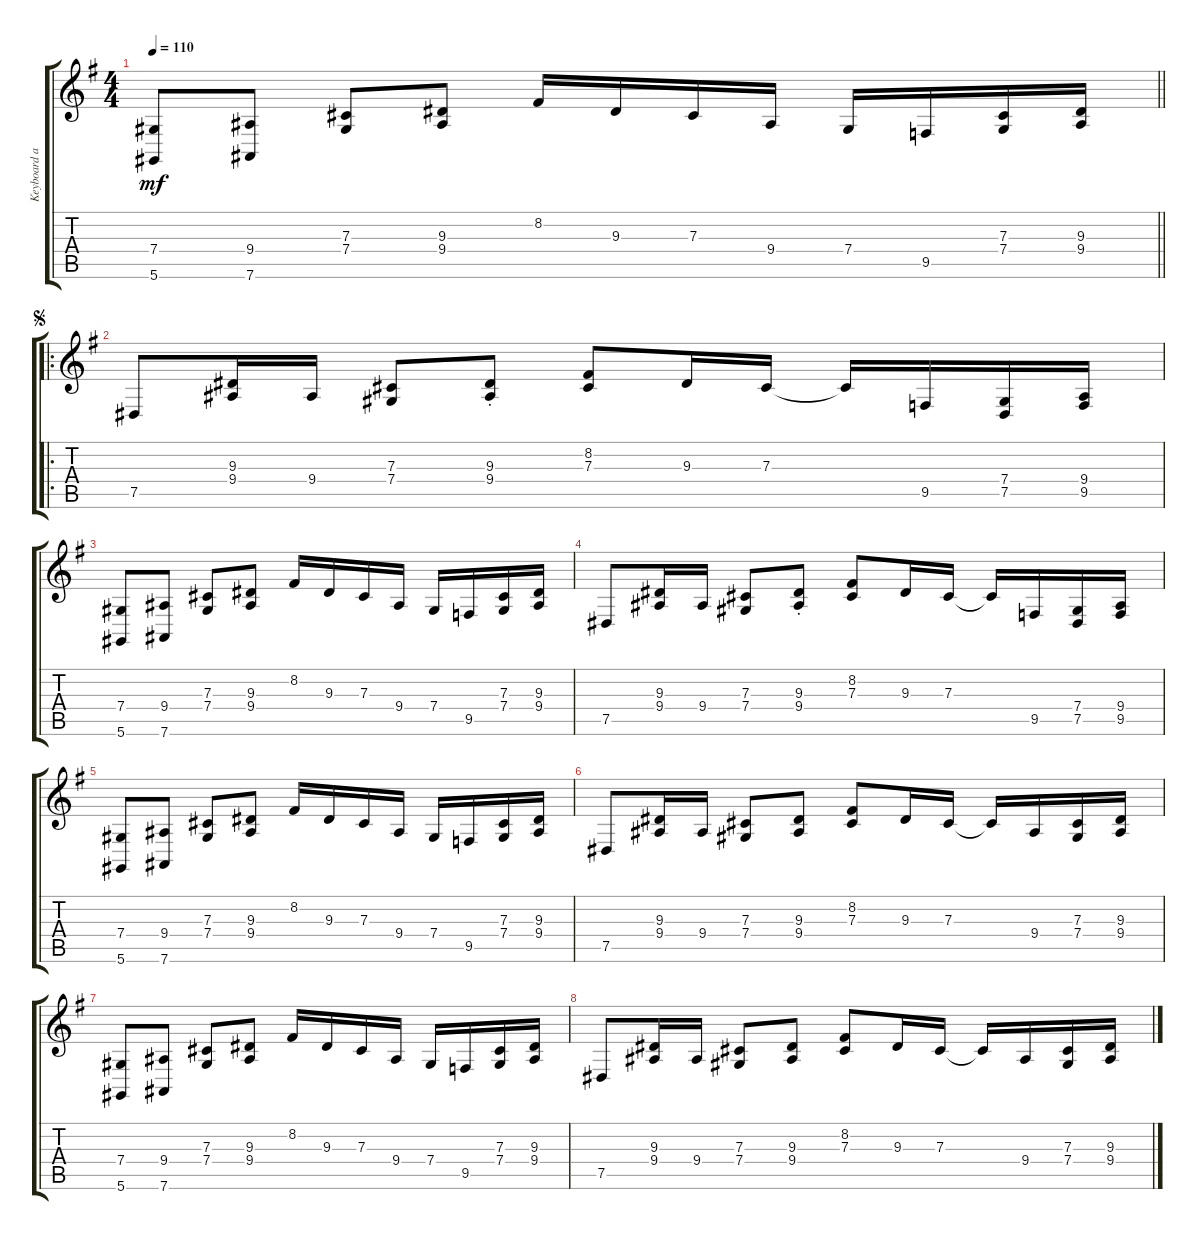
\track ("Keyboard arranged for guitar" "Keyboard a") {instrument rockorgan}
\staff {score tabs}
\tuning (Eb4 Bb3 Gb3 Db3 Ab2 Eb2) {hide}
\ts (4 4)
\tempo 110
\clef g2
\barLineRight lightlight
\ks g
(7.4 5.6).8{dy mf} (9.4 7.6).8 (7.3 7.4).8 (9.3 9.4).8 8.2.16 9.3.16 7.3.16 9.4.16 7.4.16 9.5.16 (7.3 7.4).16 (9.3 9.4).16 |
\ro
\jump segno
7.5.8 (9.3 9.4).16 9.4.16 (7.3 7.4).8 (9.3{st} 9.4{st}).8 (8.2 7.3).8 9.3.16 7.3.16 7.3{t}.16 9.5.16 (7.4 7.5).16 (9.4 9.5).16 |
(7.4 5.6).8 (9.4 7.6).8 (7.3 7.4).8 (9.3 9.4).8 8.2.16 9.3.16 7.3.16 9.4.16 7.4.16 9.5.16 (7.3 7.4).16 (9.3 9.4).16 |
7.5.8 (9.3 9.4).16 9.4.16 (7.3 7.4).8 (9.3{st} 9.4{st}).8 (8.2 7.3).8 9.3.16 7.3.16 7.3{t}.16 9.5.16 (7.4 7.5).16 (9.4 9.5).16 |
(7.4 5.6).8 (9.4 7.6).8 (7.3 7.4).8 (9.3 9.4).8 8.2.16 9.3.16 7.3.16 9.4.16 7.4.16 9.5.16 (7.3 7.4).16 (9.3 9.4).16 |
7.5.8 (9.3 9.4).16 9.4.16 (7.3 7.4).8 (9.3 9.4).8 (8.2 7.3).8 9.3.16 7.3.16 7.3{t}.16 9.4.16 (7.3 7.4).16 (9.3 9.4).16 |
(7.4 5.6).8 (9.4 7.6).8 (7.3 7.4).8 (9.3 9.4).8 8.2.16 9.3.16 7.3.16 9.4.16 7.4.16 9.5.16 (7.3 7.4).16 (9.3 9.4).16 |
7.5.8 (9.3 9.4).16 9.4.16 (7.3 7.4).8 (9.3 9.4).8 (8.2 7.3).8 9.3.16 7.3.16 7.3{t}.16 9.4.16 (7.3 7.4).16 (9.3 9.4).16
